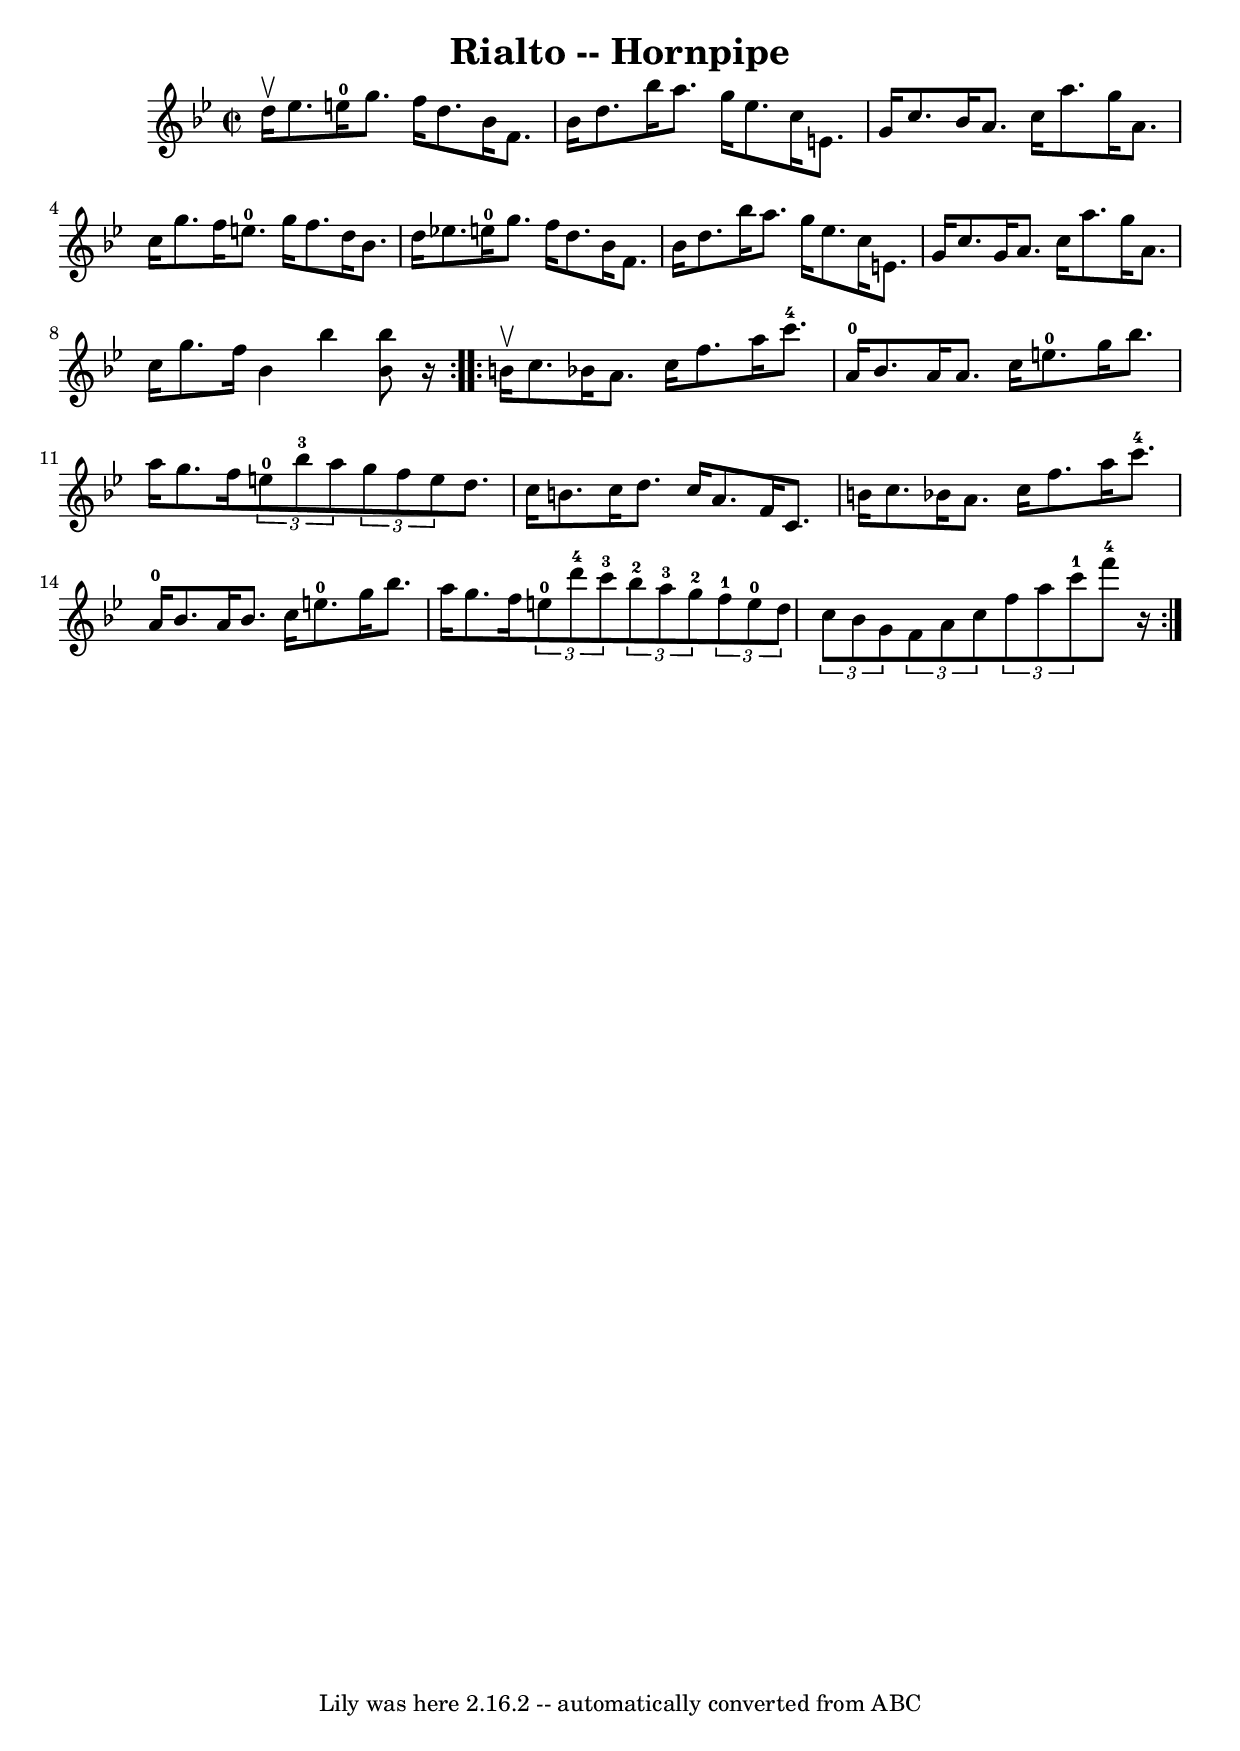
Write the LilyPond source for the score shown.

\version "2.16.2"
\include "Mammoth.ily"
\header {
  %% book = "Cole's 1000 Fiddle Tunes"
 crossRefNumber = "1"
 footnotes = ""
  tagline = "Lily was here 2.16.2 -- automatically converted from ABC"
  title = "Rialto -- Hornpipe"

}
voicedefault =  {



  \repeat volta 2 {

    \override Staff.TimeSignature #'style = #'C
    \time 2/2      \key bf \major d''16^\upbow ef''8. e''16-0  |
 g''8. f''16 d''8. bf'16 f'8. bf'16 d''8. bf''16    |
 a''8. g''16 ef''8. c''16 e'8. g'16 c''8. bf'16   |
 a'8. c''16 a''8. g''16 a'8. c''16 g''8. f''16   |
 e''8.-0 g''16 f''8. d''16 bf'8. d''16 ef''!8. e''16-0  |
 g''8. f''16 d''8. bf'16 f'8. bf'16 d''8. bf''16   |
 a''8. g''16 ef''8. c''16 e'8. g'16 c''8. g'16   |
 a'8. c''16 a''8. g''16 a'8. c''16 g''8. f''16   |
 bf'4 bf''4  << bf''8    
		 bf'8   >> r16 
  }     
  \repeat volta 2 { b'16^\upbow c''8. bf'!16    |
 a'8. c''16 f''8. a''16 c'''8.-4 a'16-0 bf'8. a'16   |
 a'8. c''16 e''8.-0 g''16 bf''8. a''16 g''8. f''16   |
    \times 2/3 { e''8-0 bf''8-3  
		 a''8  
	       }   \times 2/3 { g''8 f''8 e''8  
			      } d''8. c''16 b'8. c''16   |
 d''8. c''16 a'8. f'16 c'8. b'16 c''8. bf'!16   |
 a'8. c''16 f''8. a''16 c'''8.-4 a'16-0 bf'8. a'16  |
 bf'8. c''16 e''8.-0 g''16 bf''8. a''16 g''8. f''16   |
    \times 2/3 { e''8-0   
		 d'''8-4 c'''8-3 
	       }   \times 2/3 { bf''8-2 a''8-3 g''8 
				-2 
			      }   \times 2/3 { f''8-1 e''8-0 d''8  
					     }   \times 2/3 { c''8 
							 bf'8 g'8   							    }  |
    \times 2/3 { f'8 a'8 c''8  
	       }   
    \times 2/3 { f''8 a''8 c'''8-1 
	       } f'''8-4   r16 
  }   

}

\score{
  <<

    \context Staff="default"
    {
      \voicedefault 
      
    }

  >>
  \layout {
    
  }
  \midi {
  }

}
